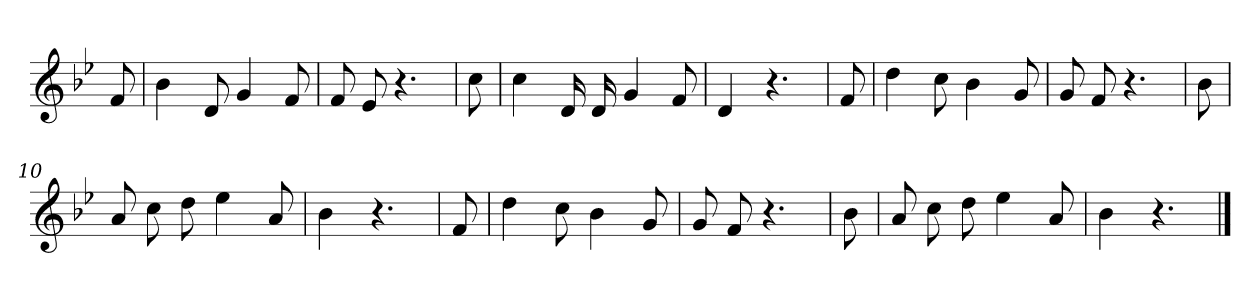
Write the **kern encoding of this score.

**kern
*part1
*staff1
*clefG2
*k[b-e-]
*B-:
=
8f
=1
4b-
8d
4g
8f
=2
8f
8e-
4.r
=3
8cc
=4
4cc
16d
16d
4g
8f
=5
4d
4.r
=6
8f
=7
4dd
8cc
4b-
8g
=8
8g
8f
4.r
=9
8b-
=10
8a
8cc
8dd
4ee-
8a
=11
4b-
4.r
=12
8f
=13
4dd
8cc
4b-
8g
=14
8g
8f
4.r
=15
8b-
=16
8a
8cc
8dd
4ee-
8a
=17
4b-
4.r
==
*-
